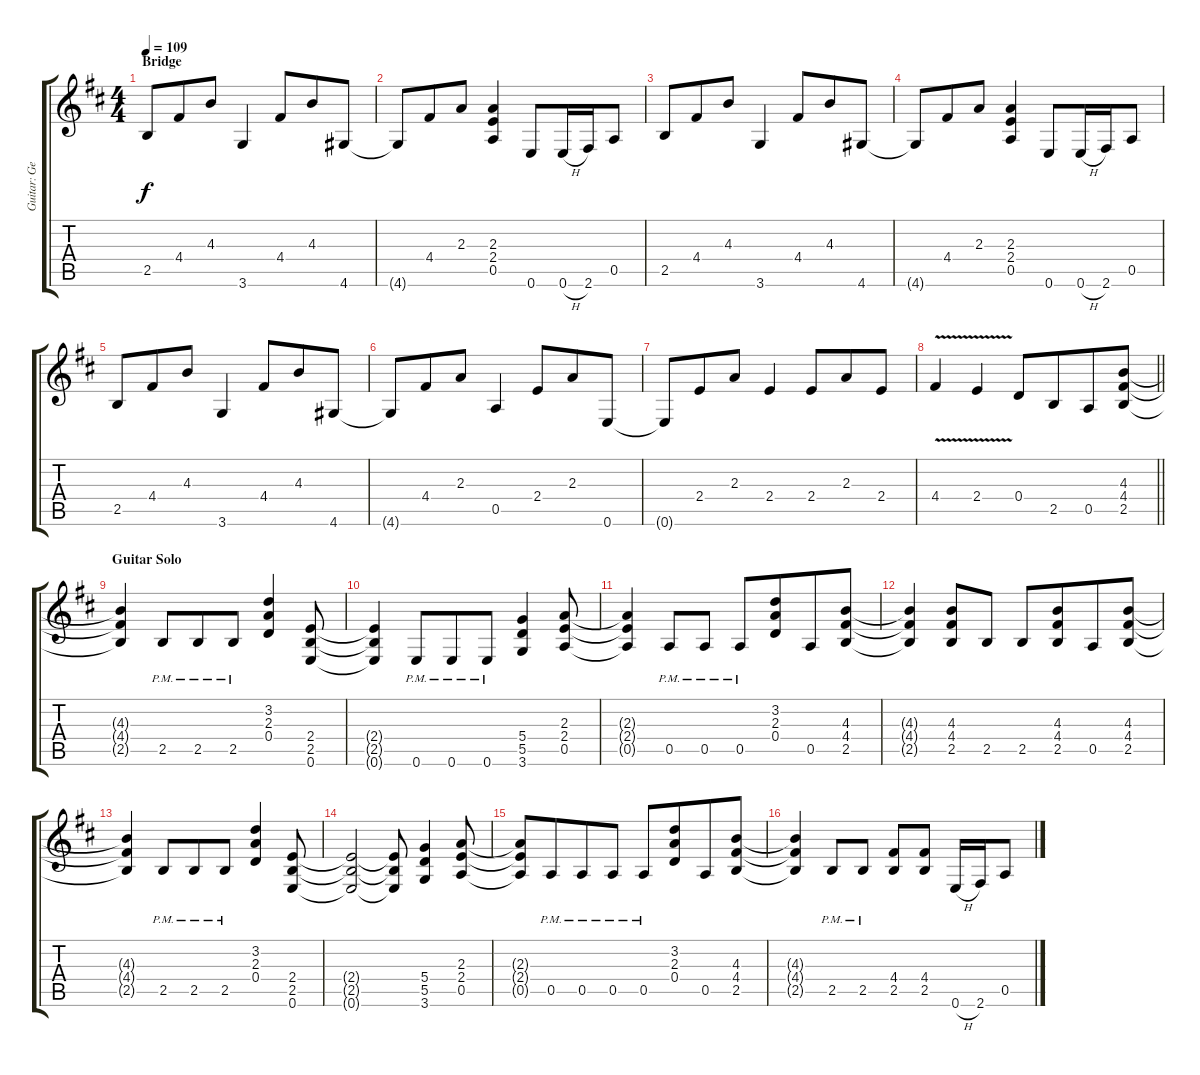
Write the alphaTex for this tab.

\track ("Guitar: George" "Guitar: Ge") {instrument distortionguitar}
\staff {score tabs}
\tuning (E4 B3 G3 D3 A2 E2) {hide}
\ts (4 4)
\section ("" "Bridge")
\tempo 109
\clef g2
\ks d
2.5{t}.8{dy f} 4.4.8{beam merge} 4.3.8 3.6.4 4.4.8{beam merge} 4.3.8 4.6.8 |
4.6{t}.8 4.4.8{beam merge} 2.3.8 (2.3 2.4 0.5).4 0.6.8{beam merge} 0.6{h}.16 2.6.16 0.5.8 |
2.5.8 4.4.8{beam merge} 4.3.8 3.6.4 4.4.8{beam merge} 4.3.8 4.6.8 |
4.6{t}.8 4.4.8{beam merge} 2.3.8 (2.3 2.4 0.5).4 0.6.8{beam merge} 0.6{h}.16 2.6.16 0.5.8 |
2.5.8 4.4.8{beam merge} 4.3.8 3.6.4 4.4.8{beam merge} 4.3.8 4.6.8 |
4.6{t}.8 4.4.8{beam merge} 2.3.8 0.5.4 2.4.8{beam merge} 2.3.8 0.6.8 |
0.6{t}.8 2.4.8{beam merge} 2.3.8 2.4.4 2.4.8{beam merge} 2.3.8 2.4.8 |
\barLineRight lightlight
4.4{v}.4 2.4{v}.4 0.4.8 2.5.8{beam merge} 0.5.8 (4.3 4.4 2.5).8 |
\section ("" "Guitar Solo")
(4.3{t} 4.4{t} 2.5{t}).4 2.5{pm}.8 2.5{pm}.8{beam merge} 2.5{pm}.8 (3.2 2.3 0.4).4 (2.4 2.5 0.6).8 |
(2.4{t} 2.5{t} 0.6{t}).4 0.6{pm}.8 0.6{pm}.8{beam merge} 0.6{pm}.8 (5.4 5.5 3.6).4 (2.3 2.4 0.5).8 |
(2.3{t} 2.4{t} 0.5{t}).4 0.5{pm}.8 0.5{pm}.8 0.5{pm}.8 (3.2 2.3 0.4).8{beam merge} 0.5.8 (4.3 4.4 2.5).8 |
(4.3{t} 4.4{t} 2.5{t}).4 (4.3 4.4 2.5).8 2.5.8 2.5.8 (4.3 4.4 2.5).8{beam merge} 0.5.8 (4.3 4.4 2.5).8 |
(4.3{t} 4.4{t} 2.5{t}).4 2.5{pm}.8 2.5{pm}.8{beam merge} 2.5{pm}.8 (3.2 2.3 0.4).4 (2.4 2.5 0.6).8 |
(2.4{t} 2.5{t} 0.6{t}).2 (2.4{t} 2.5{t} 0.6{t}).8 (5.4 5.5 3.6).4 (2.3 2.4 0.5).8 |
(2.3{t} 2.4{t} 0.5{t}).8 0.5{pm}.8{beam merge} 0.5{pm}.8 0.5{pm}.8 0.5{pm}.8 (3.2 2.3 0.4).8{beam merge} 0.5.8 (4.3 4.4 2.5).8 |
(4.3{t} 4.4{t} 2.5{t}).4 2.5{pm}.8 2.5{pm}.8 (4.4 2.5).8 (4.4 2.5).8 0.6{h}.16 2.6.16 0.5.8
